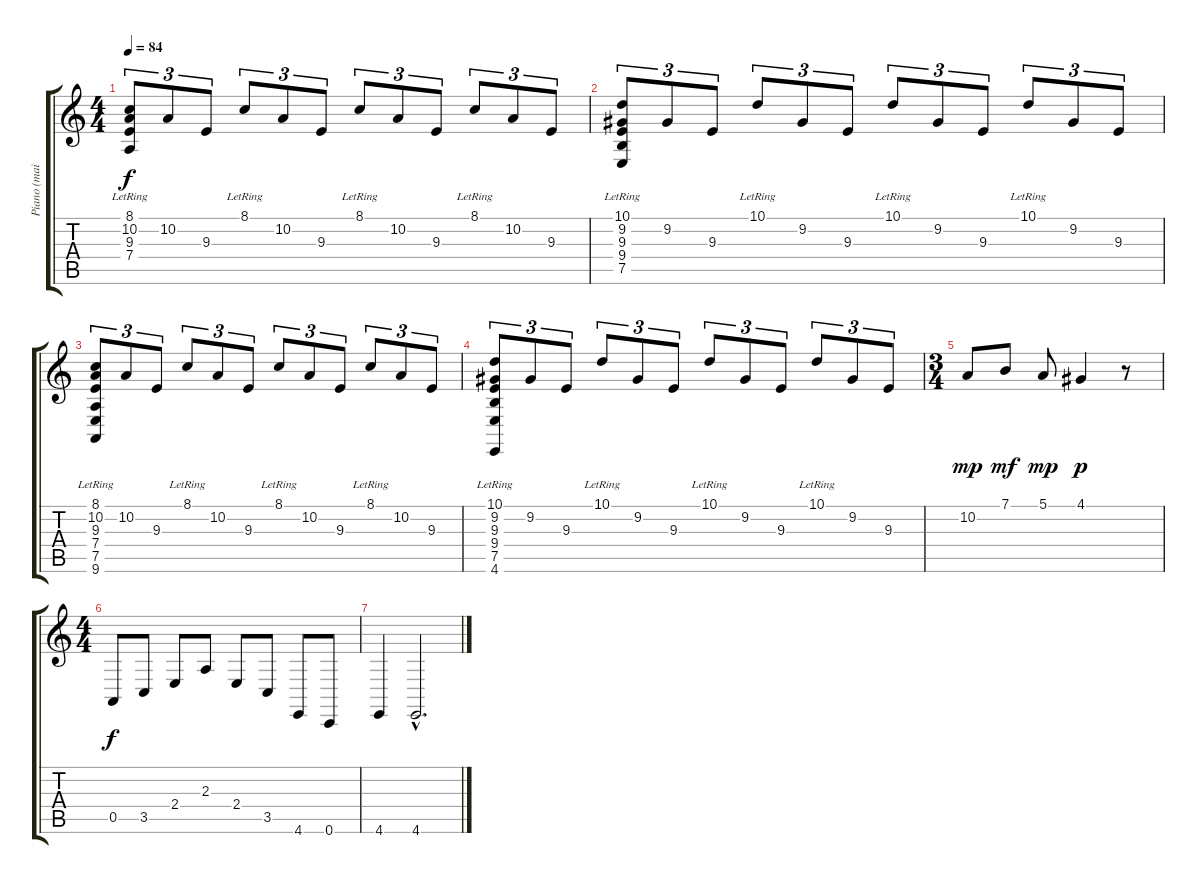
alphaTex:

\track ("Piano (main gauche)" "Piano (mai") {instrument brightacousticpiano}
\staff {score tabs}
\tuning (E4 B3 G3 D3 A2 C2) {hide}
\ts (4 4)
\tempo 84
\clef g2
\ks c
(8.1{lr} 10.2{lr} 9.3{lr} 7.4{lr}).8{tu (3 2) dy f} 10.2.8{tu (3 2)} 9.3.8{tu (3 2)} 8.1{lr}.8{tu (3 2)} 10.2.8{tu (3 2)} 9.3.8{tu (3 2)} 8.1{lr}.8{tu (3 2)} 10.2.8{tu (3 2)} 9.3.8{tu (3 2)} 8.1{lr}.8{tu (3 2)} 10.2.8{tu (3 2)} 9.3.8{tu (3 2)} |
(10.1 9.2{lr} 9.3{lr} 9.4{lr} 7.5{lr}).8{tu (3 2)} 9.2.8{tu (3 2)} 9.3.8{tu (3 2)} 10.1{lr}.8{tu (3 2)} 9.2.8{tu (3 2)} 9.3.8{tu (3 2)} 10.1{lr}.8{tu (3 2)} 9.2.8{tu (3 2)} 9.3.8{tu (3 2)} 10.1{lr}.8{tu (3 2)} 9.2.8{tu (3 2)} 9.3.8{tu (3 2)} |
(8.1{lr} 10.2{lr} 9.3{lr} 7.4{lr} 7.5{lr} 9.6{lr}).8{tu (3 2)} 10.2.8{tu (3 2)} 9.3.8{tu (3 2)} 8.1{lr}.8{tu (3 2)} 10.2.8{tu (3 2)} 9.3.8{tu (3 2)} 8.1{lr}.8{tu (3 2)} 10.2.8{tu (3 2)} 9.3.8{tu (3 2)} 8.1{lr}.8{tu (3 2)} 10.2.8{tu (3 2)} 9.3.8{tu (3 2)} |
(10.1 9.2{lr} 9.3{lr} 9.4{lr} 7.5{lr} 4.6{lr}).8{tu (3 2)} 9.2.8{tu (3 2)} 9.3.8{tu (3 2)} 10.1{lr}.8{tu (3 2)} 9.2.8{tu (3 2)} 9.3.8{tu (3 2)} 10.1{lr}.8{tu (3 2)} 9.2.8{tu (3 2)} 9.3.8{tu (3 2)} 10.1{lr}.8{tu (3 2)} 9.2.8{tu (3 2)} 9.3.8{tu (3 2)} |
\ts (3 4)
10.2.8{dy mp} 7.1.8{dy mf} 5.1.8{dy mp} 4.1.4{dy p} r.8 |
\ts (4 4)
0.5.8{dy f} 3.5.8 2.4.8 2.3.8 2.4.8 3.5.8 4.6.8 0.6.8 |
4.6.4 4.6{hac}.2{d}
